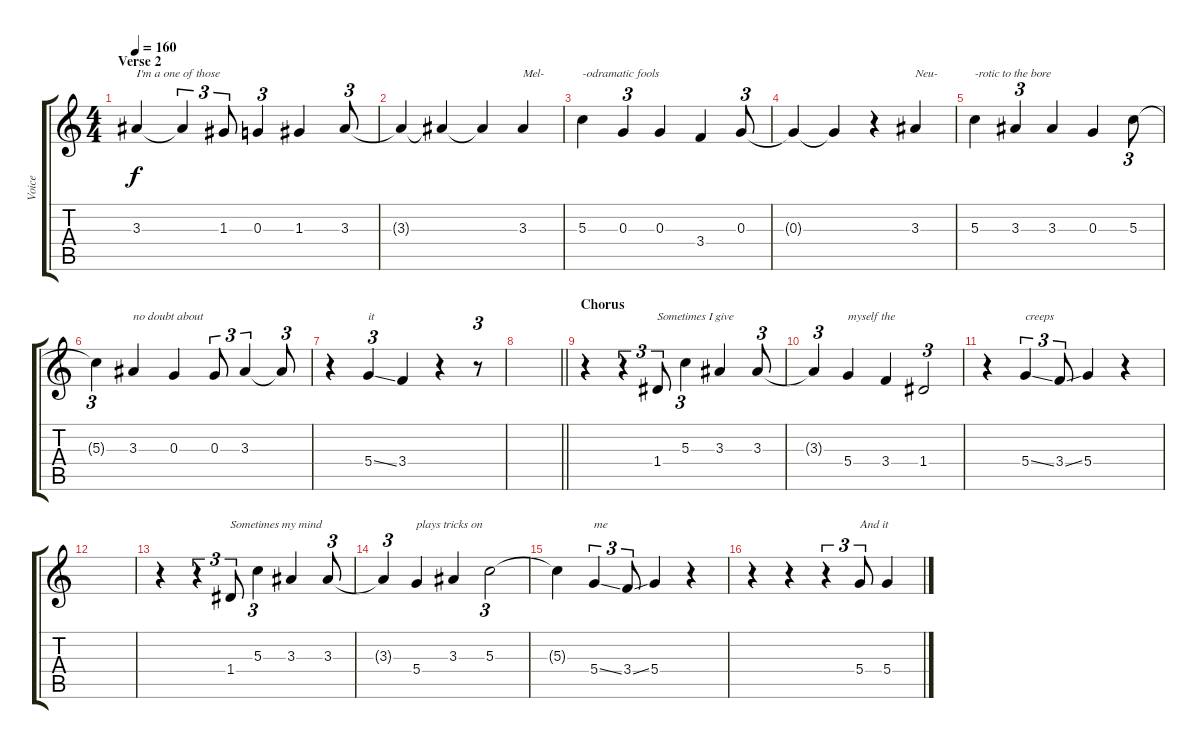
\track ("Voice" "Voice") {instrument distortionguitar}
\staff {score tabs}
\tuning (E4 B3 G3 D3 A2 E2) {hide}
\ts (4 4)
\section ("" "Verse 2")
\tempo 160
\clef g2
\ks c
3.3.4{txt "I'm a one of those" dy f} 3.3{t}.4{tu (3 2)} 1.3.8{tu (3 2)} 0.3.4{tu (3 2)} 1.3.4 3.3.8{tu (3 2)} |
3.3{t}.4 3.3{t}.4 3.3{t}.4 3.3.4{txt "Mel-"} |
5.3.4{txt "-odramatic fools"} 0.3.4{tu (3 2)} 0.3.4 3.4.4 0.3.8{tu (3 2)} |
0.3{t}.4 0.3{t}.4 r.4 3.3.4{txt "Neu-"} |
5.3.4{txt "-rotic to the bore"} 3.3.4{tu (3 2)} 3.3.4 0.3.4 5.3.8{tu (3 2)} |
5.3{t}.4{tu (3 2)} 3.3.4{txt "no doubt about"} 0.3.4 0.3.8{tu (3 2)} 3.3.4{tu (3 2)} 3.3{t}.8{tu (3 2)} |
r.4 5.4{ss}.4{tu (3 2) txt "it"} 3.4.4 r.4 r.8{tu (3 2)} |
\barLineRight lightlight
|
\section ("" "Chorus")
r.4 r.4{tu (3 2)} 1.4.8{tu (3 2) txt "Sometimes I give"} 5.3.4{tu (3 2)} 3.3.4 3.3.8{tu (3 2)} |
3.3{t}.4{tu (3 2)} 5.4.4{txt "myself the"} 3.4.4 1.4.2{tu (3 2)} |
r.4 5.4{ss}.4{tu (3 2) txt "creeps"} 3.4{ss}.8{tu (3 2)} 5.4.4 r.4 |
|
r.4 r.4{tu (3 2)} 1.4.8{tu (3 2) txt "Sometimes my mind"} 5.3.4{tu (3 2)} 3.3.4 3.3.8{tu (3 2)} |
3.3{t}.4{tu (3 2)} 5.4.4{txt "plays tricks on"} 3.3.4 5.3.2{tu (3 2)} |
5.3{t}.4 5.4{ss}.4{tu (3 2) txt "me"} 3.4{ss}.8{tu (3 2)} 5.4.4 r.4 |
r.4 r.4 r.4{tu (3 2)} 5.4.8{tu (3 2) txt "And it"} 5.4.4
